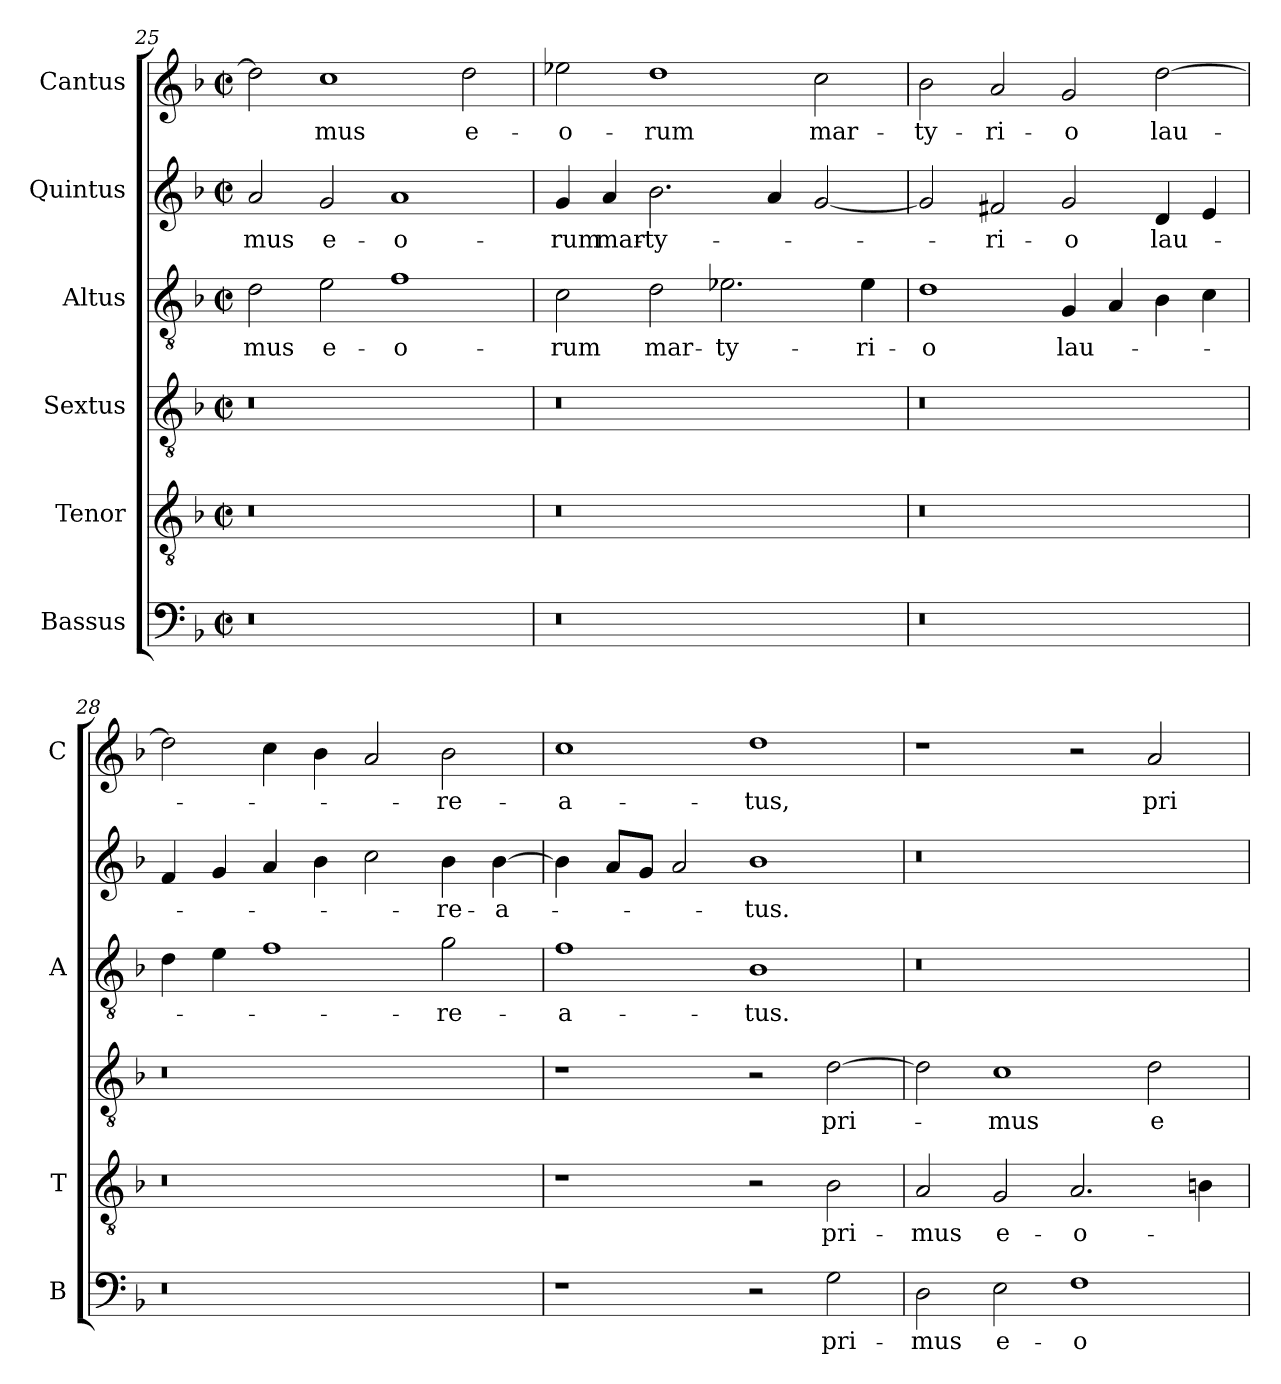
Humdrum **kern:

**kern	**text	**kern	**text	**kern	**text	**kern	**text	**kern	**text	**kern	**text
*part6	*part6	*part5	*part5	*part4	*part4	*part3	*part3	*part2	*part2	*part1	*part1
*staff6	*staff6	*staff5	*staff5	*staff4	*staff4	*staff3	*staff3	*staff2	*staff2	*staff1	*staff1
*I"Bassus	*	*I"Tenor	*	*I"Sextus	*	*I"Altus	*	*I"Quintus	*	*I"Cantus	*
*I'B	*	*I'T	*	*	*	*I'A	*	*	*	*I'C	*
!!LO:LB:g=z
*clefF4	*	*clefGv2	*	*clefGv2	*	*clefGv2	*	*clefG2	*	*clefG2	*
*k[b-]	*	*k[b-]	*	*k[b-]	*	*k[b-]	*	*k[b-]	*	*k[b-]	*
*F:	*	*F:	*	*F:	*	*F:	*	*F:	*	*F:	*
*M2/2	*	*M2/2	*	*M2/2	*	*M2/2	*	*M2/2	*	*M2/2	*
*met(c|)	*	*met(c|)	*	*met(c|)	*	*met(c|)	*	*met(c|)	*	*met(c|)	*
=25	=25	=25	=25	=25	=25	=25	=25	=25	=25	=25	=25
0r	.	0r	.	0r	.	2d\	-mus	2a/	-mus	2dd\]	.
.	.	.	.	.	.	2e\	e-	2g/	e-	1cc	-mus
.	.	.	.	.	.	1f	-o-	1a	-o-	.	.
.	.	.	.	.	.	.	.	.	.	2dd\	e-
=26	=26	=26	=26	=26	=26	=26	=26	=26	=26	=26	=26
0r	.	0r	.	0r	.	2c\	-rum	4g/	-rum	2ee-X\	-o-
.	.	.	.	.	.	.	.	4a/	mar-	.	.
.	.	.	.	.	.	2d\	mar-	2.b-\	-ty-	1dd	-rum
.	.	.	.	.	.	2.e-X\	-ty-	.	.	.	.
.	.	.	.	.	.	.	.	4a/	.	.	.
.	.	.	.	.	.	.	.	[2g/	.	2cc\	mar-
.	.	.	.	.	.	4e-\	-ri-	.	.	.	.
=27	=27	=27	=27	=27	=27	=27	=27	=27	=27	=27	=27
0r	.	0r	.	0r	.	1d	-o	2g/]	.	2b-\	-ty-
.	.	.	.	.	.	.	.	2f#X/	-ri-	2a/	-ri-
.	.	.	.	.	.	4G/	lau-	2g/	-o	2g/	-o
.	.	.	.	.	.	4A/	.	.	.	.	.
.	.	.	.	.	.	4B-\	.	4d/	lau-	[2dd\	lau-
.	.	.	.	.	.	4c\	.	4e/	.	.	.
!!LO:PB:g=z
=28	=28	=28	=28	=28	=28	=28	=28	=28	=28	=28	=28
0r	.	0r	.	0r	.	4d\	.	4f/	.	2dd\]	.
.	.	.	.	.	.	4e\	.	4g/	.	.	.
.	.	.	.	.	.	1f	.	4a/	.	4cc\	.
.	.	.	.	.	.	.	.	4b-\	.	4b-\	.
.	.	.	.	.	.	.	.	2cc\	.	2a/	.
.	.	.	.	.	.	2g\	-re-	4b-\	-re-	2b-\	-re-
.	.	.	.	.	.	.	.	[4b-\	-a-	.	.
=29	=29	=29	=29	=29	=29	=29	=29	=29	=29	=29	=29
1r	.	1r	.	1r	.	1f	-a-	4b-\]	.	1cc	-a-
.	.	.	.	.	.	.	.	8a/L	.	.	.
.	.	.	.	.	.	.	.	8g/J	.	.	.
.	.	.	.	.	.	.	.	2a/	.	.	.
2r	.	2r	.	2r	.	1B-	-tus.	1b-	-tus.	1dd	-tus,
2G\	pri-	2B-\	pri-	[2d\	pri-	.	.	.	.	.	.
=30	=30	=30	=30	=30	=30	=30	=30	=30	=30	=30	=30
2D\	-mus	2A/	-mus	2d\]	.	0r	.	0r	.	1r	.
2E\	e-	2G/	e-	1c	-mus	.	.	.	.	.	.
1F	-o-	2.A/	-o-	.	.	.	.	.	.	2r	.
.	.	.	.	2d\	e-	.	.	.	.	2a/	pri-
.	.	4Bn\	.	.	.	.	.	.	.	.	.
=	=	=	=	=	=	=	=	=	=	=	=
*-	*-	*-	*-	*-	*-	*-	*-	*-	*-	*-	*-
